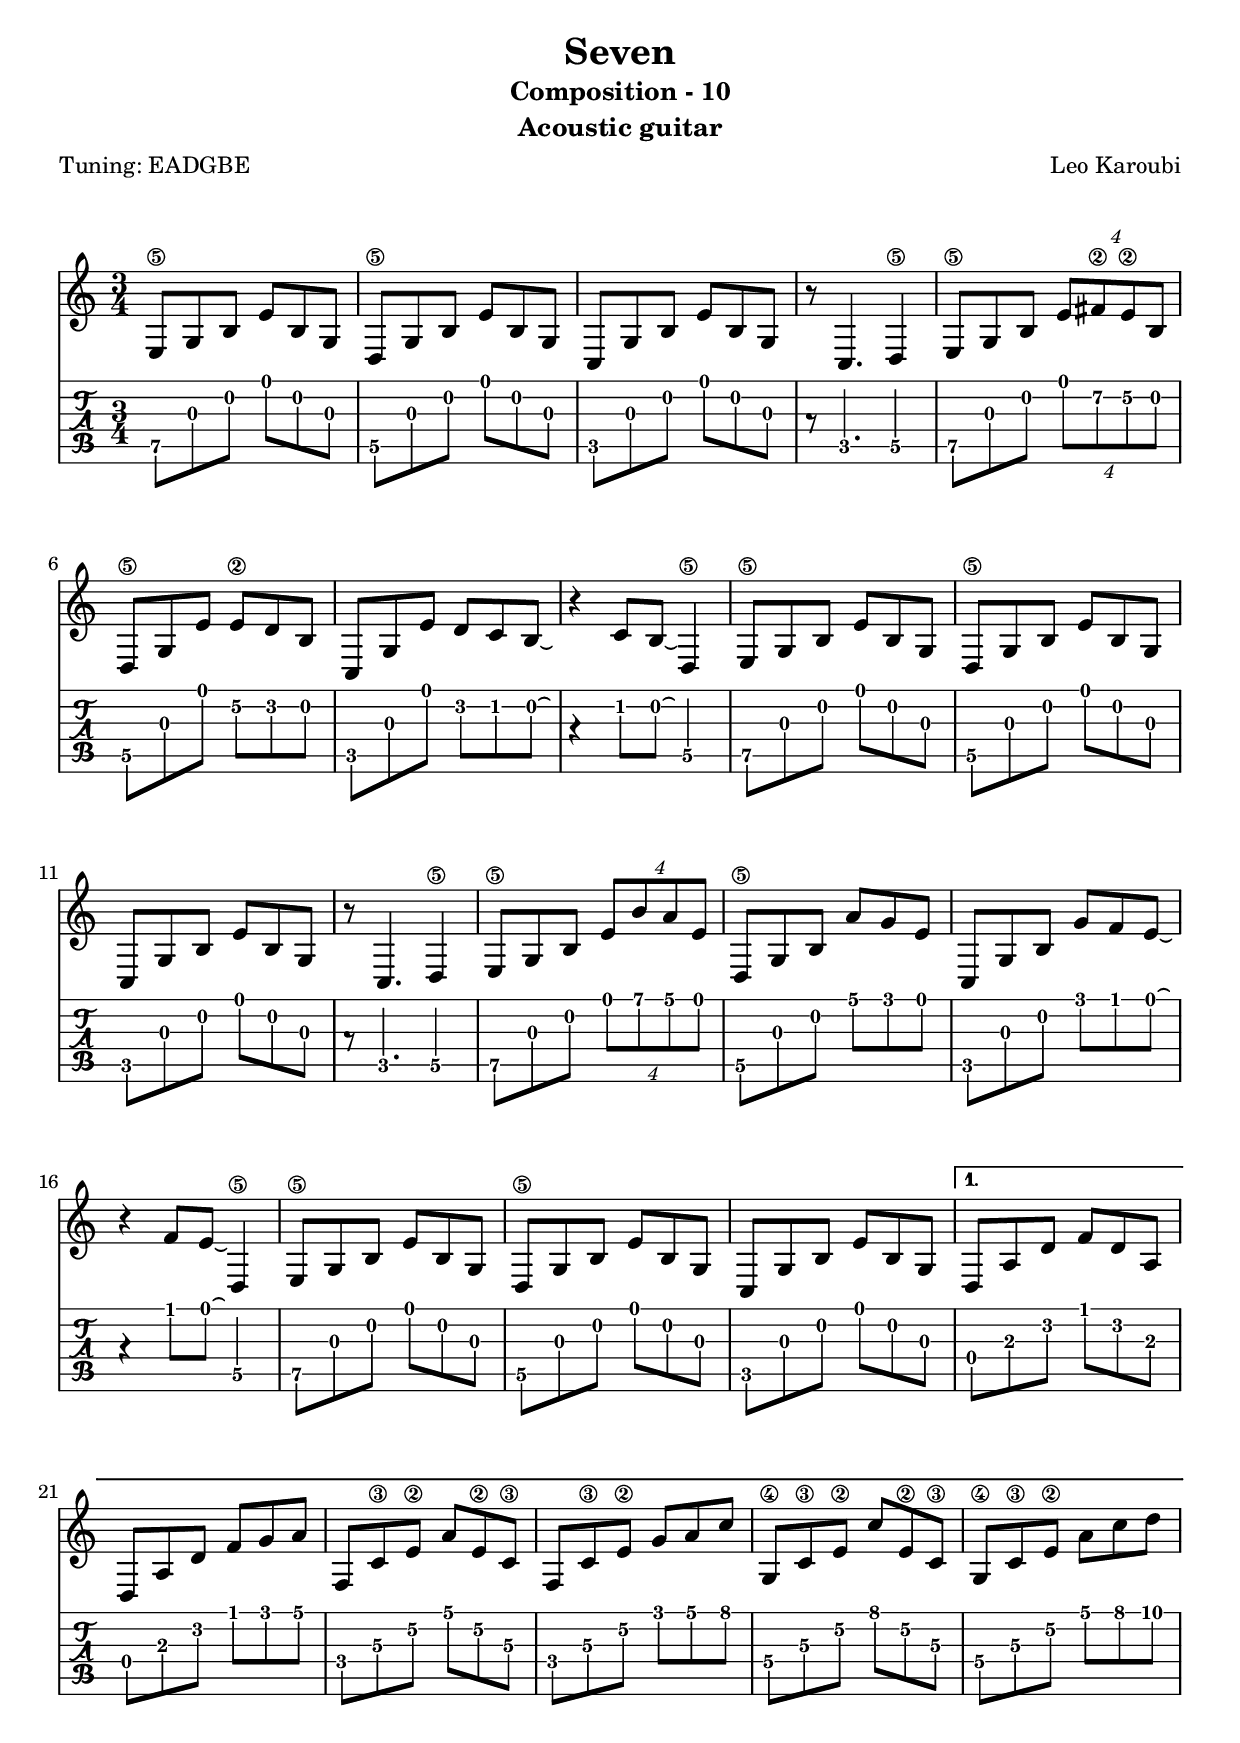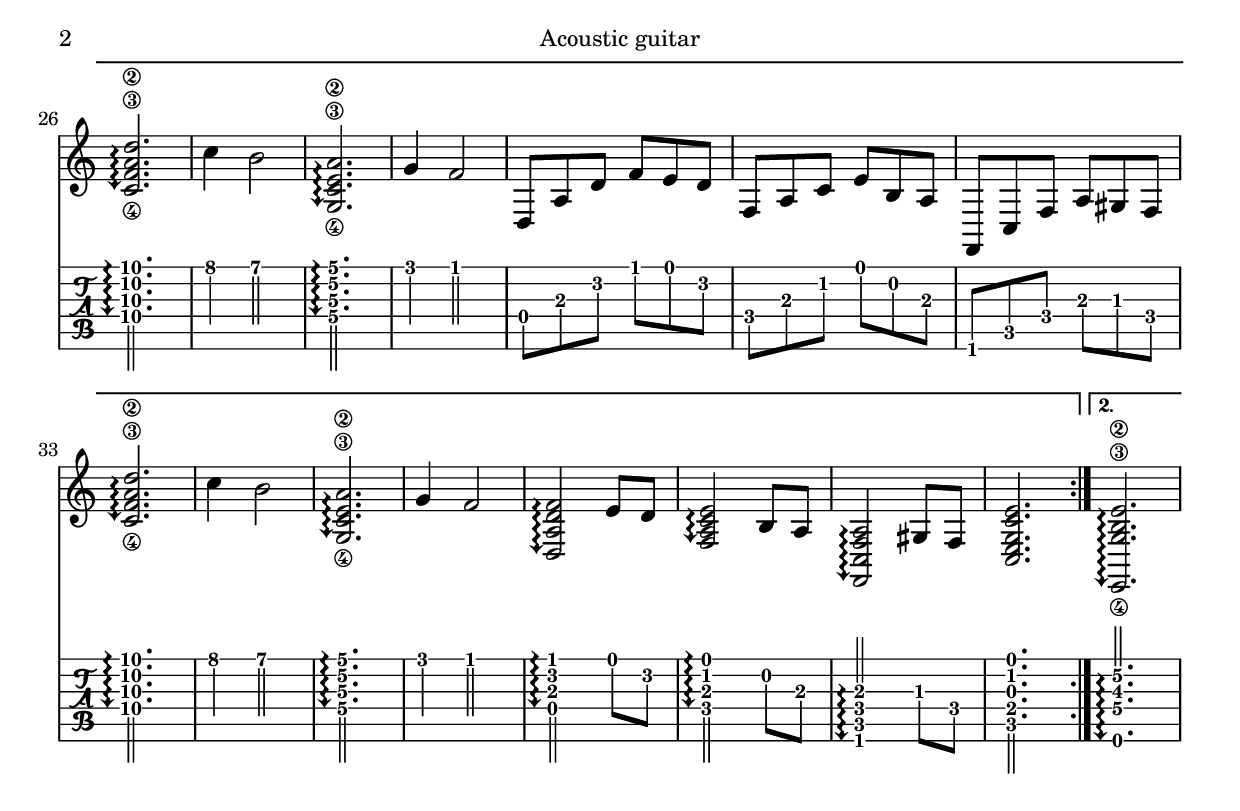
\version "2.22.1"
\include "english.ly"
\header {
  title = "Seven"
  subtitle = "Composition - 10"
  instrument = "Acoustic guitar"
  meter = "Tuning: EADGBE"
  arranger = "Leo Karoubi"
  % composer = "Leo Karoubi"
}

\layout { 
  indent = 0.0\cm 
  #(layout-set-staff-size 21)
  \context {
    \Score
    \override Glissando.thickness = #3
    \override Glissando.style = #'trill
    \override SpacingSpanner.common-shortest-duration = #(ly:make-moment 1/16)
  }
}

\markup { 
  \vspace #1
}

timeSign = 3/4
harmTwelveMarkup = \harmonic -\markup { \center-align \abs-fontsize #8 { harm .12 }}
harmSevenMarkup = \harmonic -\markup { \center-align \abs-fontsize #8 { harm .7 }}

rallentendo = -\markup { \abs-fontsize #10 { rallentendo }}

intro = {
    e8\5[ g b] e'[ b g] |
    d8\5[ g b] e'[ b g] |
    c8[ g b] e'[ b g] |
    r8 c4. d4\5 |

    e8\5[ g b] \tuplet 4/3 { e' f-sharp'\2 e'\2 b } |
    d8\5[ g e'] e'\2[ d' b] |
    c8[ g e'] d'[ c' b\laissezVibrer] |
    r4 c'8[ b\laissezVibrer] d4\5 |

    e8\5[ g b] e'[ b g] |
    d8\5[ g b] e'[ b g] |
    c8[ g b] e'[ b g] |
    r8 c4. d4\5 |

    e8\5[ g b] \tuplet 4/3 { e' b' a' e'} |
    d8\5[ g b] a'8[ g' e'] |
    c8[ g b] g'8[ f' e'\laissezVibrer] |
    r4 f'8[ e'\laissezVibrer] d4\5 |

    e8\5[ g b] e'[ b g] |
    d8\5[ g b] e'[ b g] |
    c8[ g b] e'[ b g] |
}

main = {
    d8[ a d'] f'8[ d' a] |
    d8[ a d'] f'8[ g' a'] |
    f8[ c'\3 e'\2] a'8[ e'\2 c'\3] |
    f8[ c'\3 e'\2] g'8[ a' c''] |
    g8\4[ c'\3 e'\2] c''8[ e'\2 c'\3] |
    g8\4[ c'\3 e'\2] a'8[ c'' d''] |

    \arpeggioArrowDown<c'\4 f'\3 a'\2 d''>2.\arpeggio |
    c''4 b'2 |
    \arpeggioArrowDown<g\4 c'\3 e'\2 a'>2.\arpeggio |
    g'4 f'2 |
    d8[ a d'] f'8[ e' d'] |
    f8[ a c'] e'8[ b a] |
    f,8[ c f] a8[ g-sharp f] |

    \arpeggioArrowDown<c'\4 f'\3 a'\2 d''>2.\arpeggio |
    c''4 b'2 |
    \arpeggioArrowDown<g\4 c'\3 e'\2 a'>2.\arpeggio |
    g'4 f'2 |
    \arpeggioArrowDown<d a d' f'>2\arpeggio e'8[ d'] |
    \arpeggioArrowDown<f a c' e'>2\arpeggio b 8[ a] |
    \arpeggioArrowDown<f, c f a>2\arpeggio g-sharp8[ f] |

    \arpeggioArrowDown<c e g c' e'>2.
}

outro = {
    \arpeggioArrowDown<e, g\4 b\3 e'\2>2.\arpeggio |
}

full_part = {
    \repeat volta 2 {
      \intro
    }
    \alternative {
      { \main }
      { \outro }
    }
}

\score {
    <<
    \new Staff {
        \clef "G"
        \time \timeSign
        \full_part
    }
    \new TabStaff {
        \set TabStaff.minimumFret = #0
        \time \timeSign
        \tabFullNotation
        \full_part
    }
    >>
}
